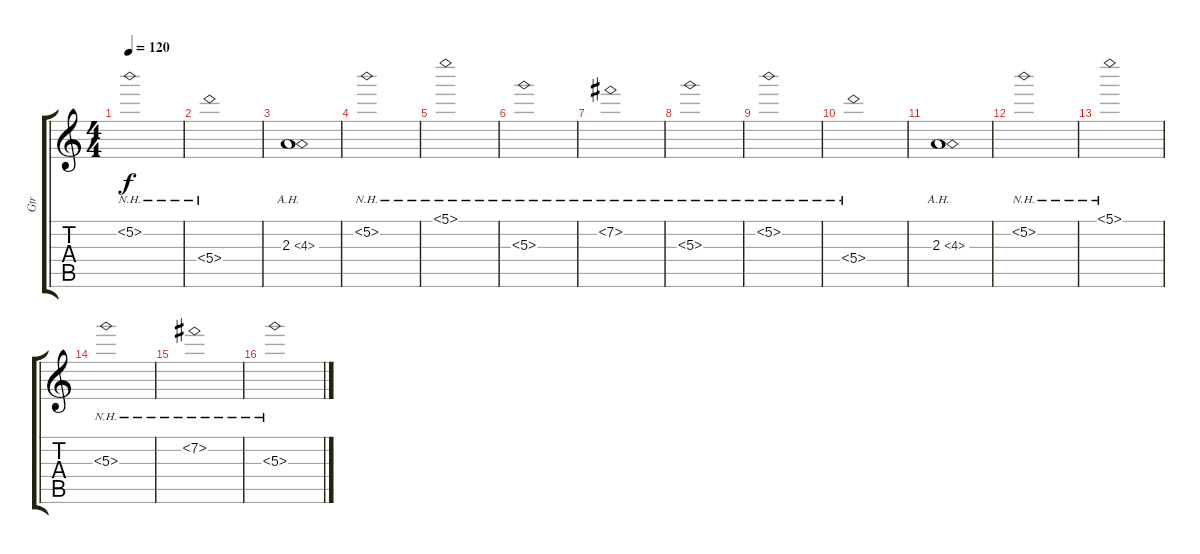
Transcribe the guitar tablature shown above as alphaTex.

\track ("Gtr" "Gtr") {instrument overdrivenguitar}
\staff {score tabs}
\tuning (E4 B3 G3 D3 A2 E2) {hide}
\ts (4 4)
\tempo 120
\clef g2
\ks c
5.2{nh}.1{dy f} |
5.4{nh}.1 |
2.3{ah 2}.1 |
5.2{nh}.1 |
5.1{nh}.1 |
5.3{nh}.1 |
7.2{nh}.1 |
5.3{nh}.1 |
5.2{nh}.1 |
5.4{nh}.1 |
2.3{ah 2}.1 |
5.2{nh}.1{volume 6 instrument overdrivenguitar} |
5.1{nh}.1 |
5.3{nh}.1 |
7.2{nh}.1 |
5.3{nh}.1
